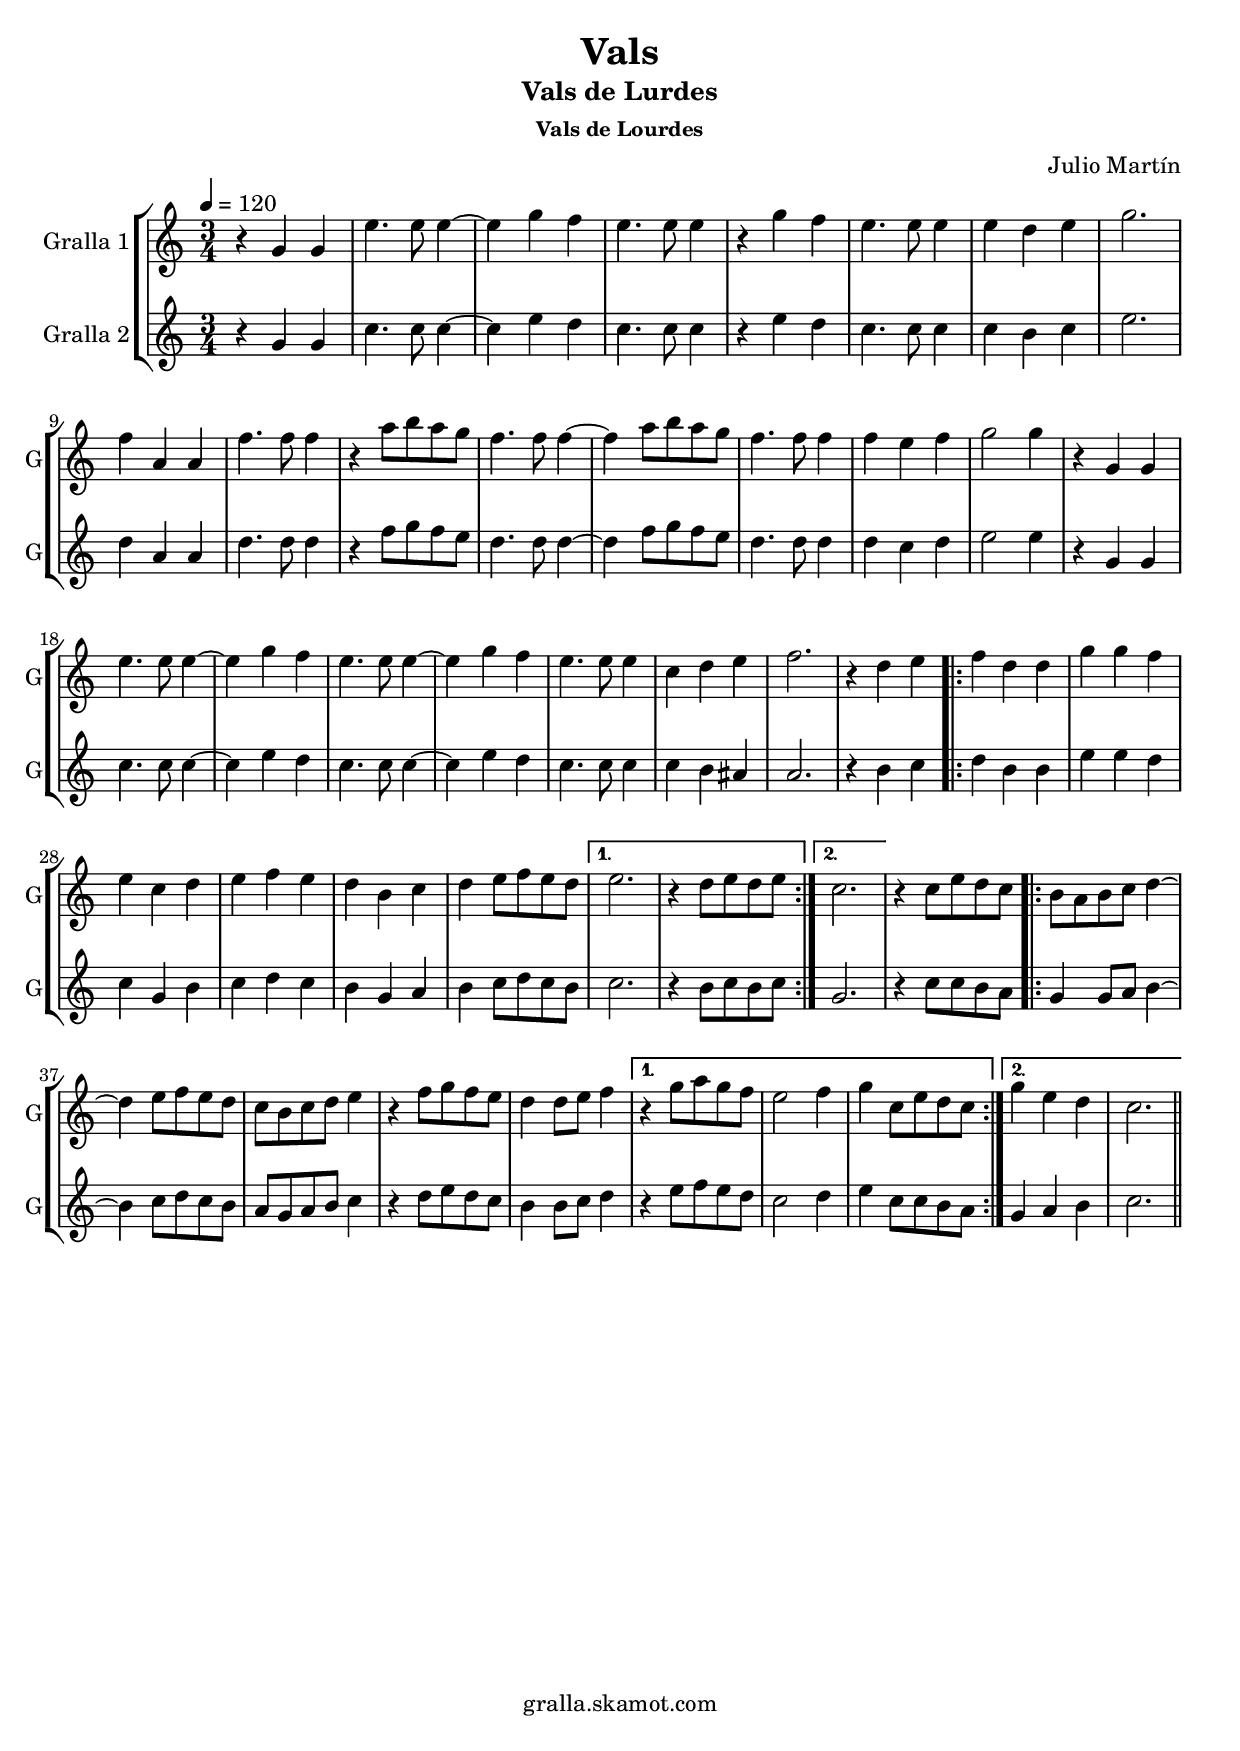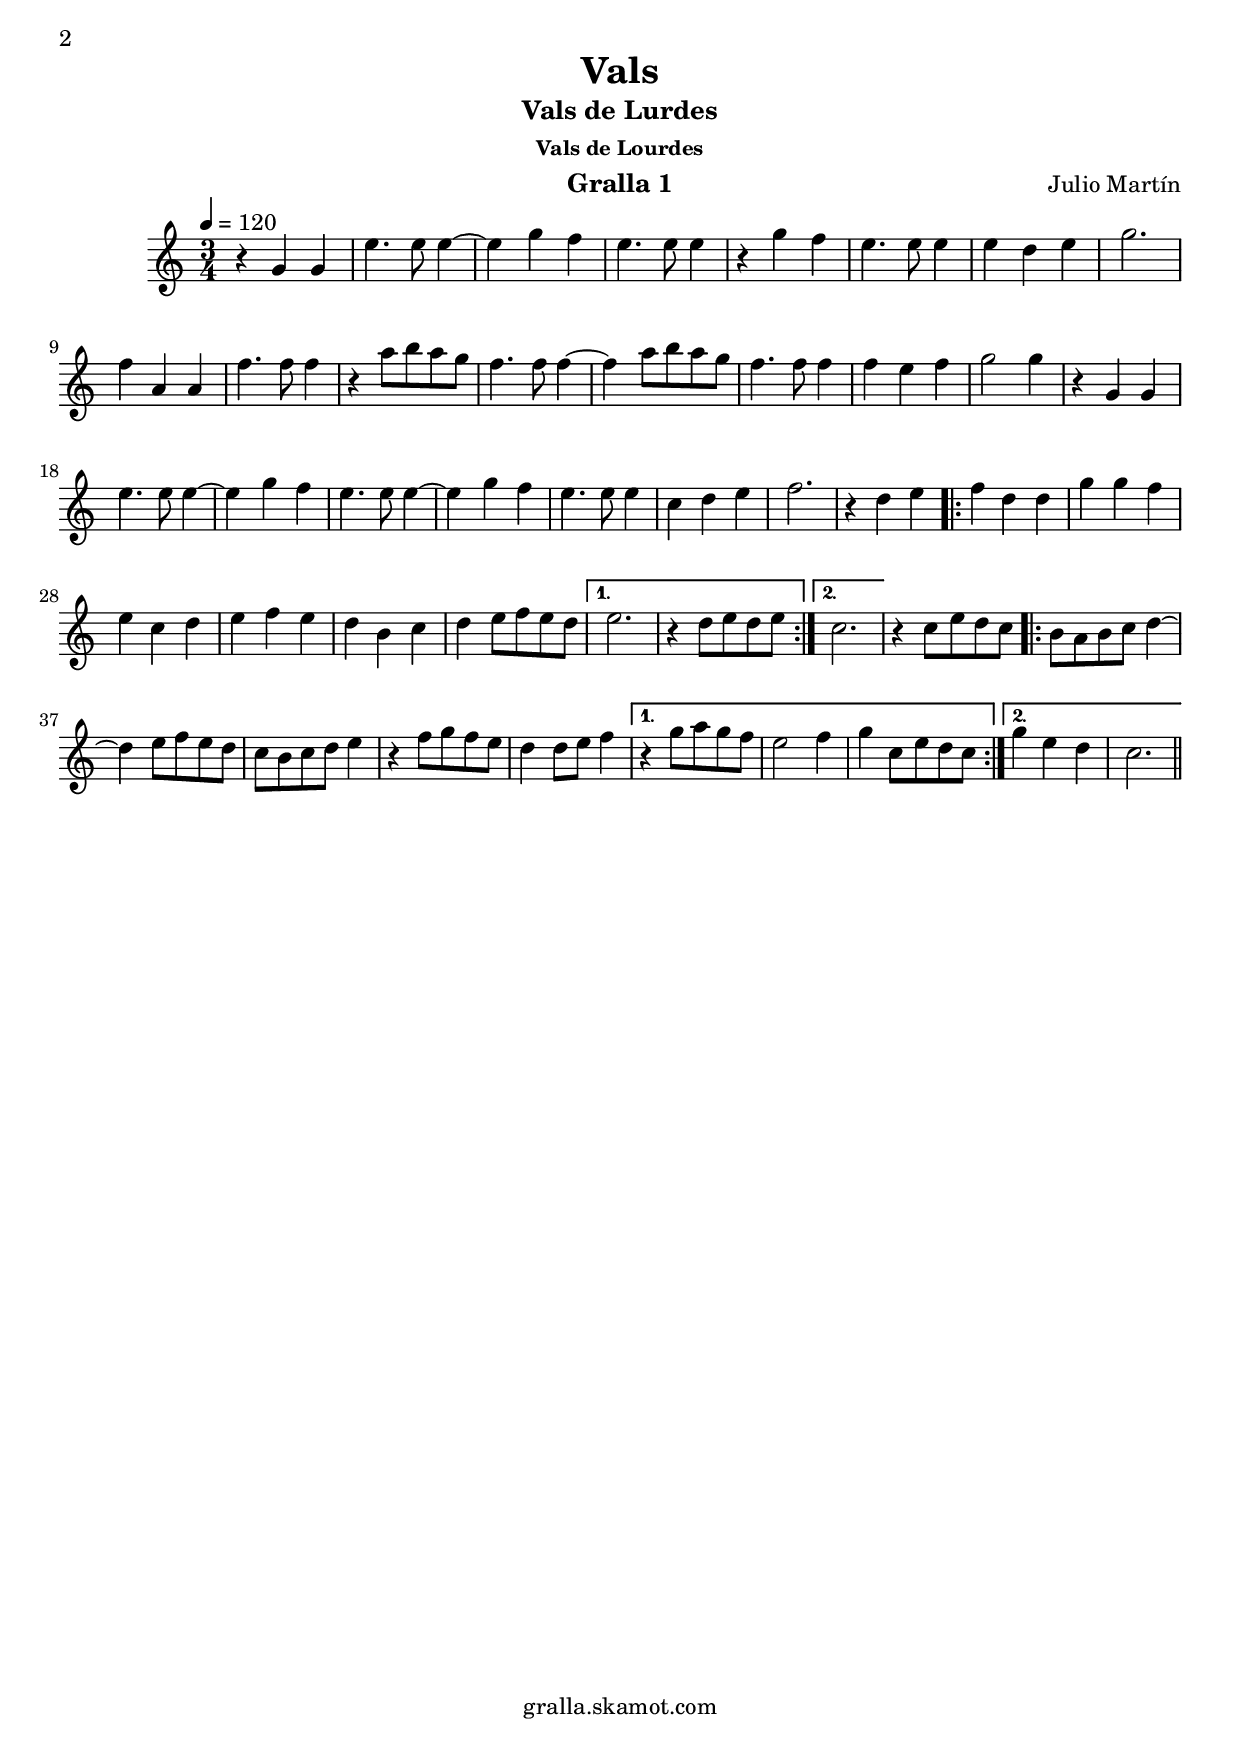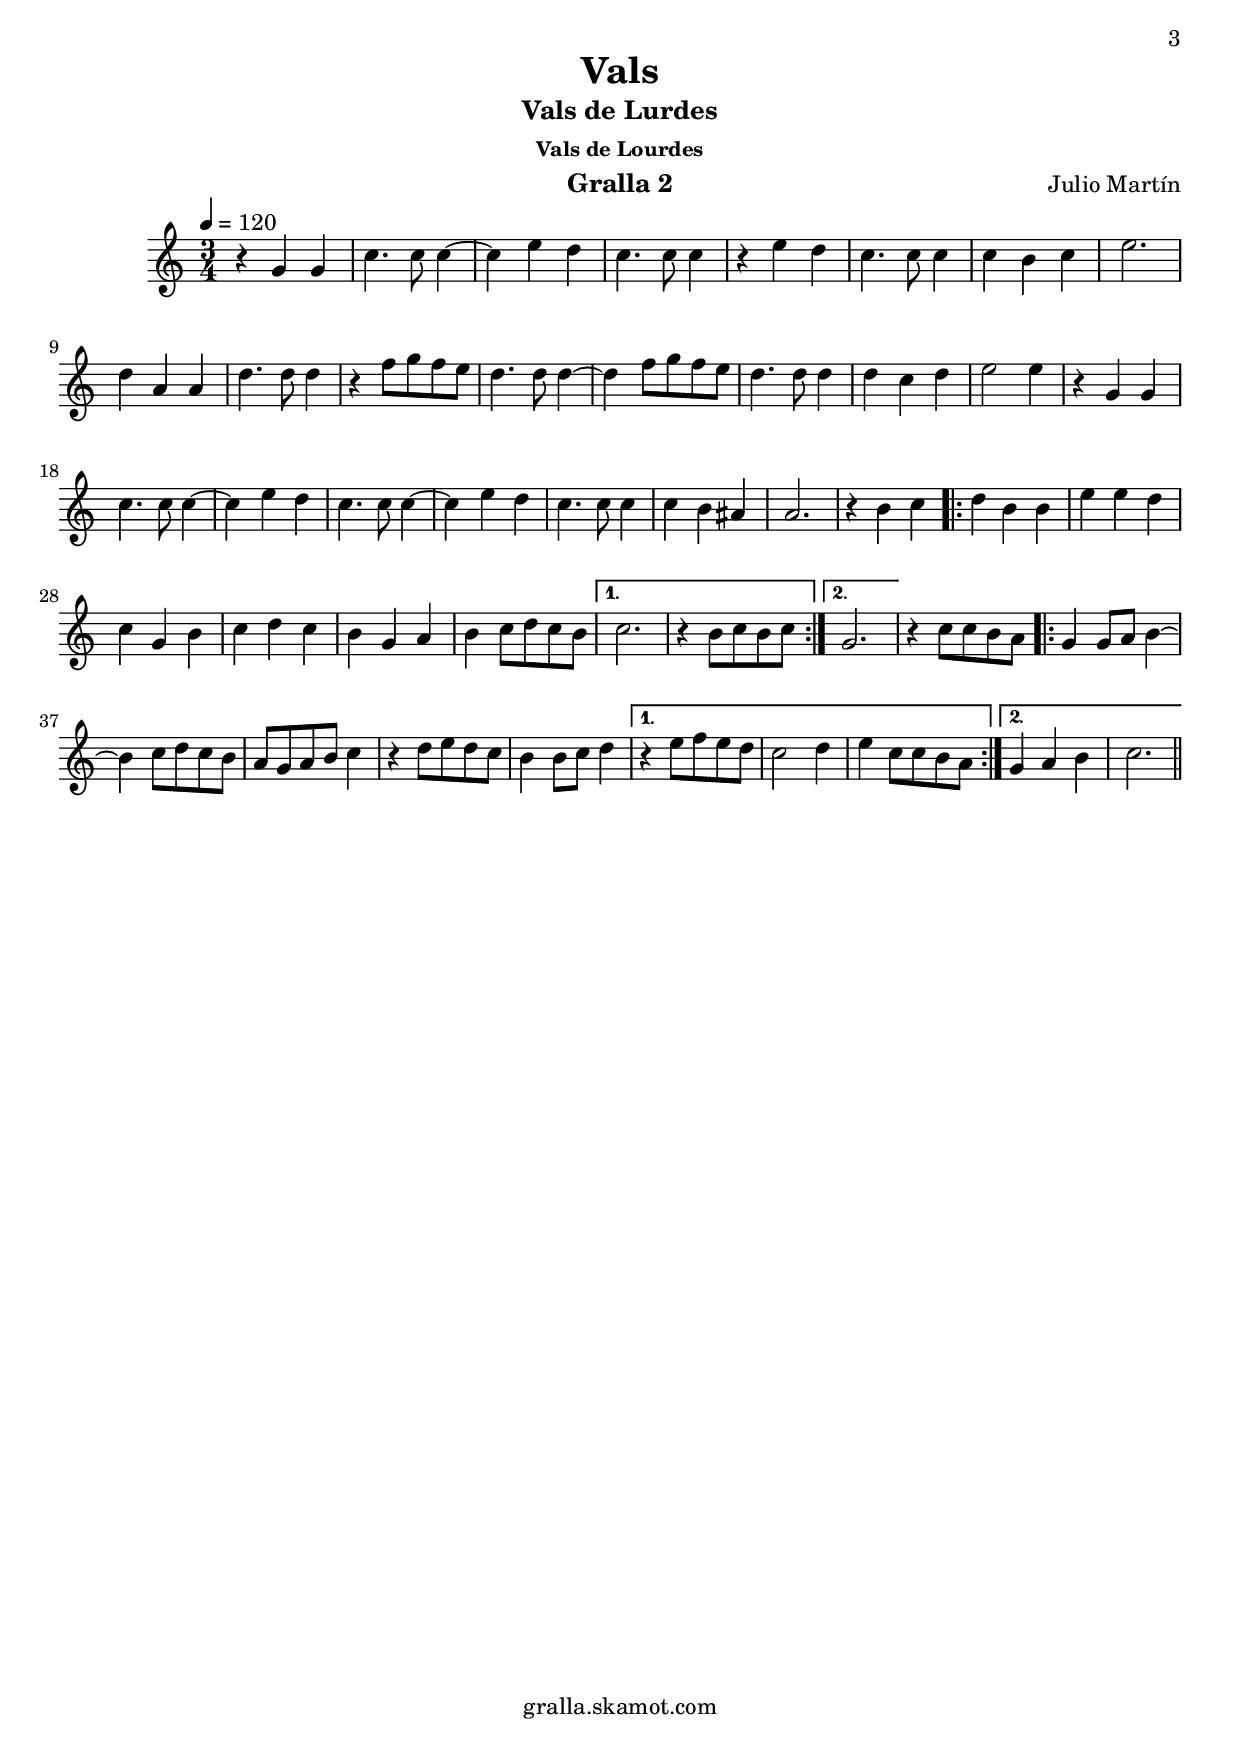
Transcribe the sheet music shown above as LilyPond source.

\version "2.16.2"

\header {
  dedication=""
  title="Vals"
  subtitle="Vals de Lurdes"
  subsubtitle="Vals de Lourdes"
  poet=""
  meter=""
  piece=""
  composer="Julio Martín"
  arranger=""
  opus=""
  instrument=""
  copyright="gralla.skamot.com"
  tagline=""
}

liniaroAa =
\relative g'
{
  \tempo 4=120
  \clef treble
  \key c \major
  \time 3/4
  r4 g g  |
  e'4. e8 e4 ~  |
  e4 g f  |
  e4. e8 e4  |
  %05
  r4 g f  |
  e4. e8 e4  |
  e4 d e  |
  g2.  |
  f4 a, a  |
  %10
  f'4. f8 f4  |
  r4 a8 b a g  |
  f4. f8 f4 ~  |
  f4 a8 b a g  |
  f4. f8 f4  |
  %15
  f4 e f  |
  g2 g4  |
  r4 g, g  |
  e'4. e8 e4 ~  |
  e4 g f  |
  %20
  e4. e8 e4 ~  |
  e4 g f  |
  e4. e8 e4  |
  c4 d e  |
  f2.  |
  %25
  r4 d e  |
  \repeat volta 2 { f4 d d  |
  g4 g f  |
  e4 c d  |
  e4 f e  |
  %30
  d4 b c  |
  d4 e8 f e d }
  \alternative { { e2.  |
  r4 d8 e d e }
  { c2. } }
  %35
  r4 c8 e d c  |
  \repeat volta 2 { b8 a b c d4 ~  |
  d4 e8 f e d  |
  c8 b c d e4  |
  r4 f8 g f e  |
  %40
  d4 d8 e f4 }
  \alternative { { r4 g8 a g f  |
  e2 f4  |
  g4 c,8 e d c }
  { g'4 e d  |
  %45
  c2. } } \bar "||"
}

liniaroAb =
\relative g'
{
  \tempo 4=120
  \clef treble
  \key c \major
  \time 3/4
  r4 g g  |
  c4. c8 c4 ~  |
  c4 e d  |
  c4. c8 c4  |
  %05
  r4 e d  |
  c4. c8 c4  |
  c4 b c  |
  e2.  |
  d4 a a  |
  %10
  d4. d8 d4  |
  r4 f8 g f e  |
  d4. d8 d4 ~  |
  d4 f8 g f e  |
  d4. d8 d4  |
  %15
  d4 c d  |
  e2 e4  |
  r4 g, g  |
  c4. c8 c4 ~  |
  c4 e d  |
  %20
  c4. c8 c4 ~  |
  c4 e d  |
  c4. c8 c4  |
  c4 b ais  |
  a2.  |
  %25
  r4 b c  |
  \repeat volta 2 { d4 b b  |
  e4 e d  |
  c4 g b  |
  c4 d c  |
  %30
  b4 g a  |
  b4 c8 d c b }
  \alternative { { c2.  |
  r4 b8 c b c }
  { g2. } }
  %35
  r4 c8 c b a  |
  \repeat volta 2 { g4 g8 a b4 ~  |
  b4 c8 d c b  |
  a8 g a b c4  |
  r4 d8 e d c  |
  %40
  b4 b8 c d4 }
  \alternative { { r4 e8 f e d  |
  c2 d4  |
  e4 c8 c b a }
  { g4 a b  |
  %45
  c2. } } \bar "||"
}

\bookpart {
  \score {
    \new StaffGroup {
      \override Score.RehearsalMark #'self-alignment-X = #LEFT
      <<
        \new Staff \with {instrumentName = #"Gralla 1" shortInstrumentName = #"G"} \liniaroAa
        \new Staff \with {instrumentName = #"Gralla 2" shortInstrumentName = #"G"} \liniaroAb
      >>
    }
    \layout {}
  }
  \score { \unfoldRepeats
    \new StaffGroup {
      \override Score.RehearsalMark #'self-alignment-X = #LEFT
      <<
        \new Staff \with {instrumentName = #"Gralla 1" shortInstrumentName = #"G"} \liniaroAa
        \new Staff \with {instrumentName = #"Gralla 2" shortInstrumentName = #"G"} \liniaroAb
      >>
    }
    \midi {
      \set Staff.midiInstrument = "oboe"
      \set DrumStaff.midiInstrument = "drums"
    }
  }
}

\bookpart {
  \header {instrument="Gralla 1"}
  \score {
    \new StaffGroup {
      \override Score.RehearsalMark #'self-alignment-X = #LEFT
      <<
        \new Staff \liniaroAa
      >>
    }
    \layout {}
  }
  \score { \unfoldRepeats
    \new StaffGroup {
      \override Score.RehearsalMark #'self-alignment-X = #LEFT
      <<
        \new Staff \liniaroAa
      >>
    }
    \midi {
      \set Staff.midiInstrument = "oboe"
      \set DrumStaff.midiInstrument = "drums"
    }
  }
}

\bookpart {
  \header {instrument="Gralla 2"}
  \score {
    \new StaffGroup {
      \override Score.RehearsalMark #'self-alignment-X = #LEFT
      <<
        \new Staff \liniaroAb
      >>
    }
    \layout {}
  }
  \score { \unfoldRepeats
    \new StaffGroup {
      \override Score.RehearsalMark #'self-alignment-X = #LEFT
      <<
        \new Staff \liniaroAb
      >>
    }
    \midi {
      \set Staff.midiInstrument = "oboe"
      \set DrumStaff.midiInstrument = "drums"
    }
  }
}

